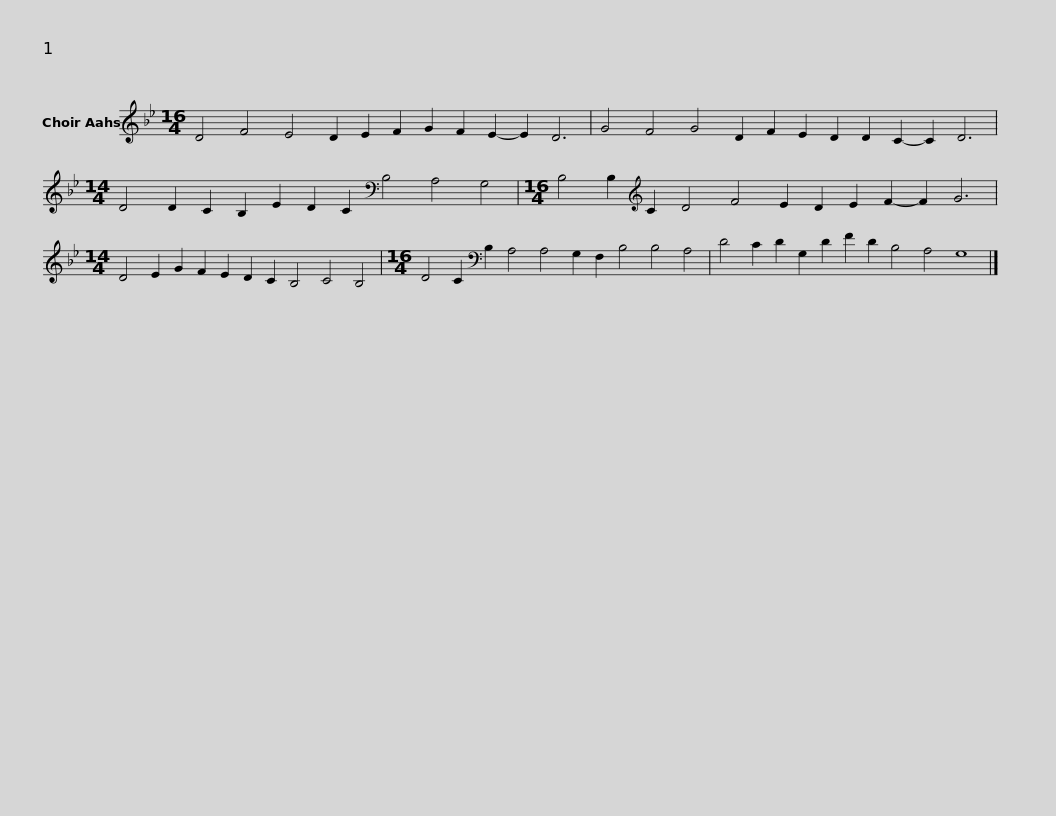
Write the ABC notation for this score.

X:1
L:1/8
M:16/4
I:linebreak $
K:Bb
V:1 treble
V:1
 D4 F4 E4 D2 E2 F2 G2 F2 E2- E2 D6 | G4 F4 G4 D2 F2 E2 D2 D2 C2- C2 D6 |$[M:14/4] D4 D2 C2 B,2 E2 D2 C2[K:bass] B,4 A,4 G,4 |[M:16/4] B,4 B,2[K:treble] C2 D4 F4 E2 D2 E2 F2- F2 G6 |$[M:14/4] D4 E2 G2 F2 E2 D2 C2 B,4 C4 B,4 | %5
[M:16/4] D4 C2[K:bass] B,2 A,4 A,4 G,2 F,2 B,4 B,4 A,4 |$ D4 C2 D2 G,2 D2 F2 D2 B,4 A,4 G,8 |] %7
